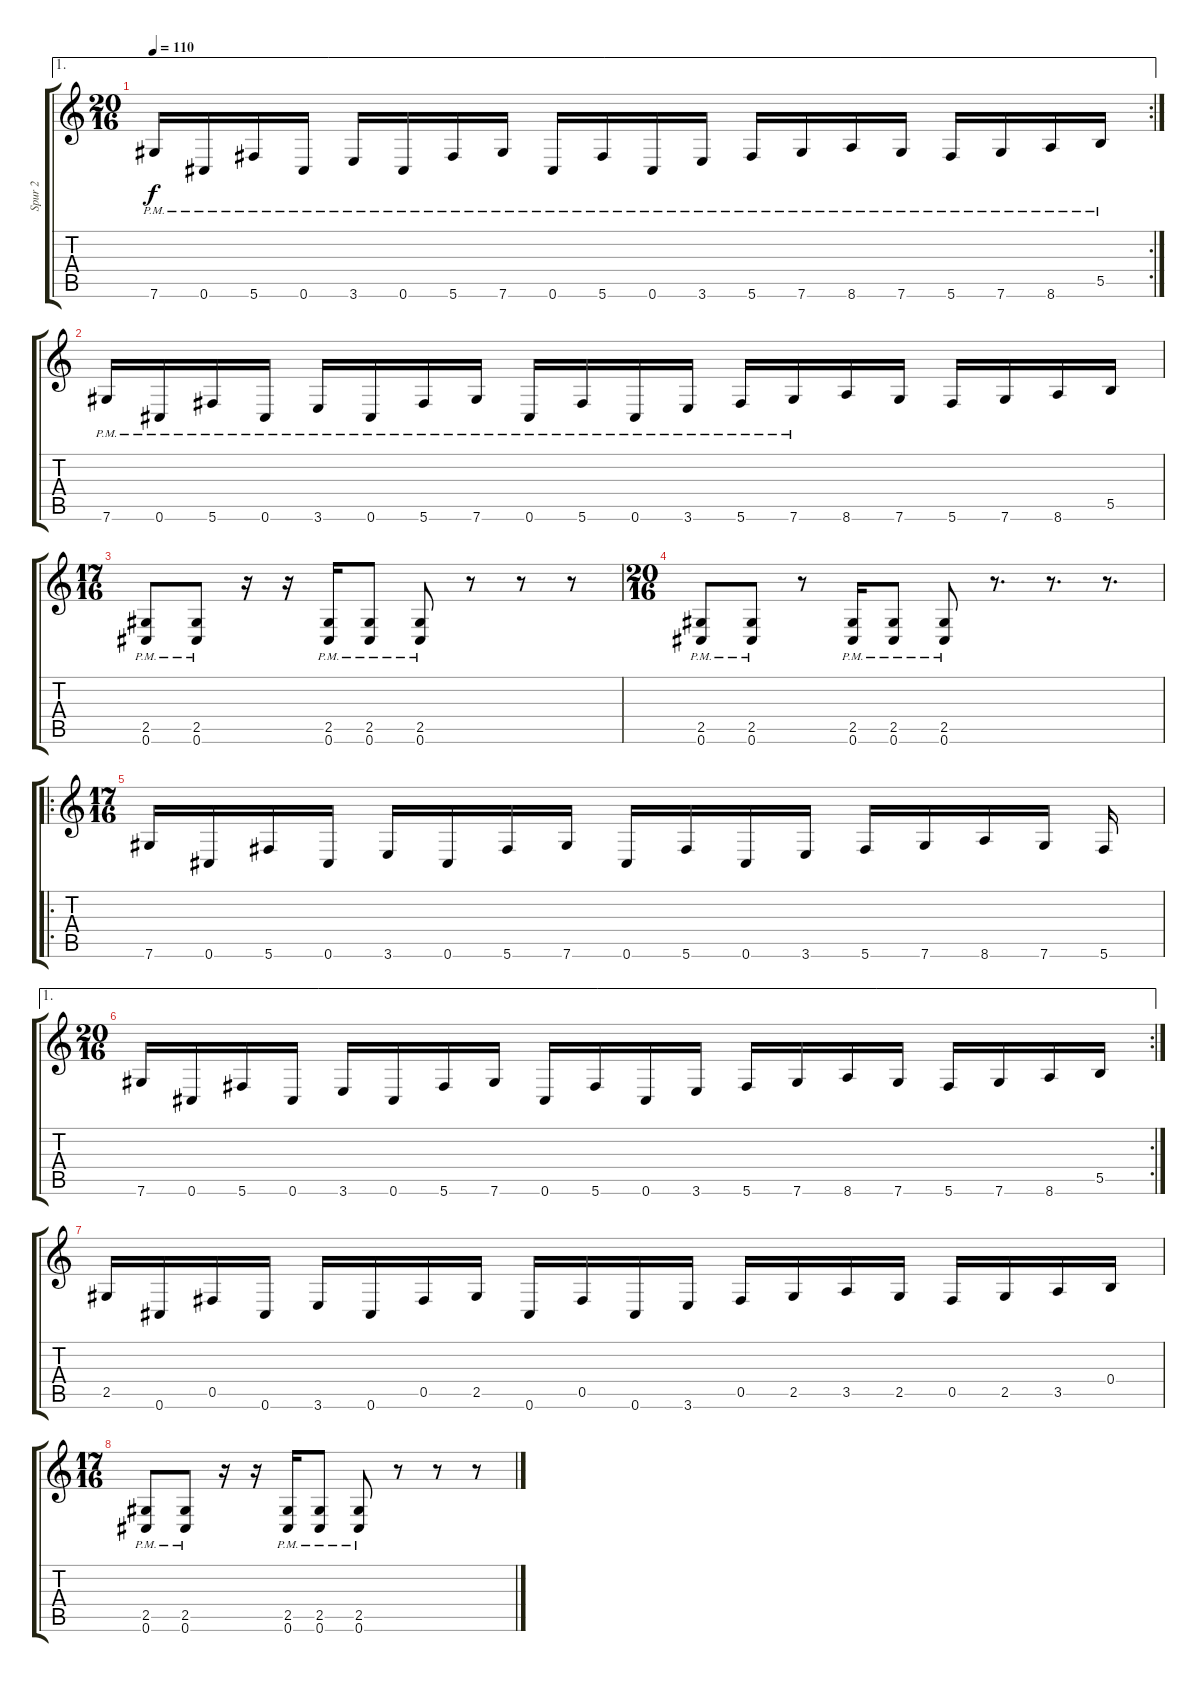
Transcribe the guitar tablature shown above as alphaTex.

\track ("Spur 2" "Spur 2") {instrument distortionguitar}
\staff {score tabs}
\tuning (Db4 Ab3 E3 B2 Gb2 Db2) {hide}
\ae 1
\rc 2
\ts (20 16)
\tempo 110
\clef g2
\ks c
7.6{pm}.16{dy f} 0.6{pm}.16 5.6{pm}.16 0.6{pm}.16 3.6{pm}.16 0.6{pm}.16 5.6{pm}.16 7.6{pm}.16 0.6{pm}.16 5.6{pm}.16 0.6{pm}.16 3.6{pm}.16 5.6{pm}.16 7.6{pm}.16 8.6{pm}.16 7.6{pm}.16 5.6{pm}.16 7.6{pm}.16 8.6{pm}.16 5.5{pm}.16 |
7.6{pm}.16 0.6{pm}.16 5.6{pm}.16 0.6{pm}.16 3.6{pm}.16 0.6{pm}.16 5.6{pm}.16 7.6{pm}.16 0.6{pm}.16 5.6{pm}.16 0.6{pm}.16 3.6{pm}.16 5.6{pm}.16 7.6{pm}.16 8.6.16 7.6.16 5.6.16 7.6.16 8.6.16 5.5.16 |
\ts (17 16)
(2.5{pm} 0.6{pm}).8 (2.5{pm} 0.6{pm}).8 r.16 r.16 (2.5{pm} 0.6{pm}).16 (2.5{pm} 0.6{pm}).8 (2.5{pm} 0.6{pm}).8 r.8 r.8 r.8 |
\ts (20 16)
(2.5{pm} 0.6{pm}).8 (2.5{pm} 0.6{pm}).8 r.8 (2.5{pm} 0.6{pm}).16 (2.5{pm} 0.6{pm}).8 (2.5{pm} 0.6{pm}).8 r.8{d} r.8{d} r.8{d} |
\ro
\ts (17 16)
7.6.16 0.6.16 5.6.16 0.6.16 3.6.16 0.6.16 5.6.16 7.6.16 0.6.16 5.6.16 0.6.16 3.6.16 5.6.16 7.6.16 8.6.16 7.6.16 5.6.16 |
\ae 1
\rc 2
\ts (20 16)
7.6.16 0.6.16 5.6.16 0.6.16 3.6.16 0.6.16 5.6.16 7.6.16 0.6.16 5.6.16 0.6.16 3.6.16 5.6.16 7.6.16 8.6.16 7.6.16 5.6.16 7.6.16 8.6.16 5.5.16 |
2.5.16 0.6.16 0.5.16 0.6.16 3.6.16 0.6.16 0.5.16 2.5.16 0.6.16 0.5.16 0.6.16 3.6.16 0.5.16 2.5.16 3.5.16 2.5.16 0.5.16 2.5.16 3.5.16 0.4.16 |
\ts (17 16)
(2.5{pm} 0.6{pm}).8 (2.5{pm} 0.6{pm}).8 r.16 r.16 (2.5{pm} 0.6{pm}).16 (2.5{pm} 0.6{pm}).8 (2.5{pm} 0.6{pm}).8 r.8 r.8 r.8
